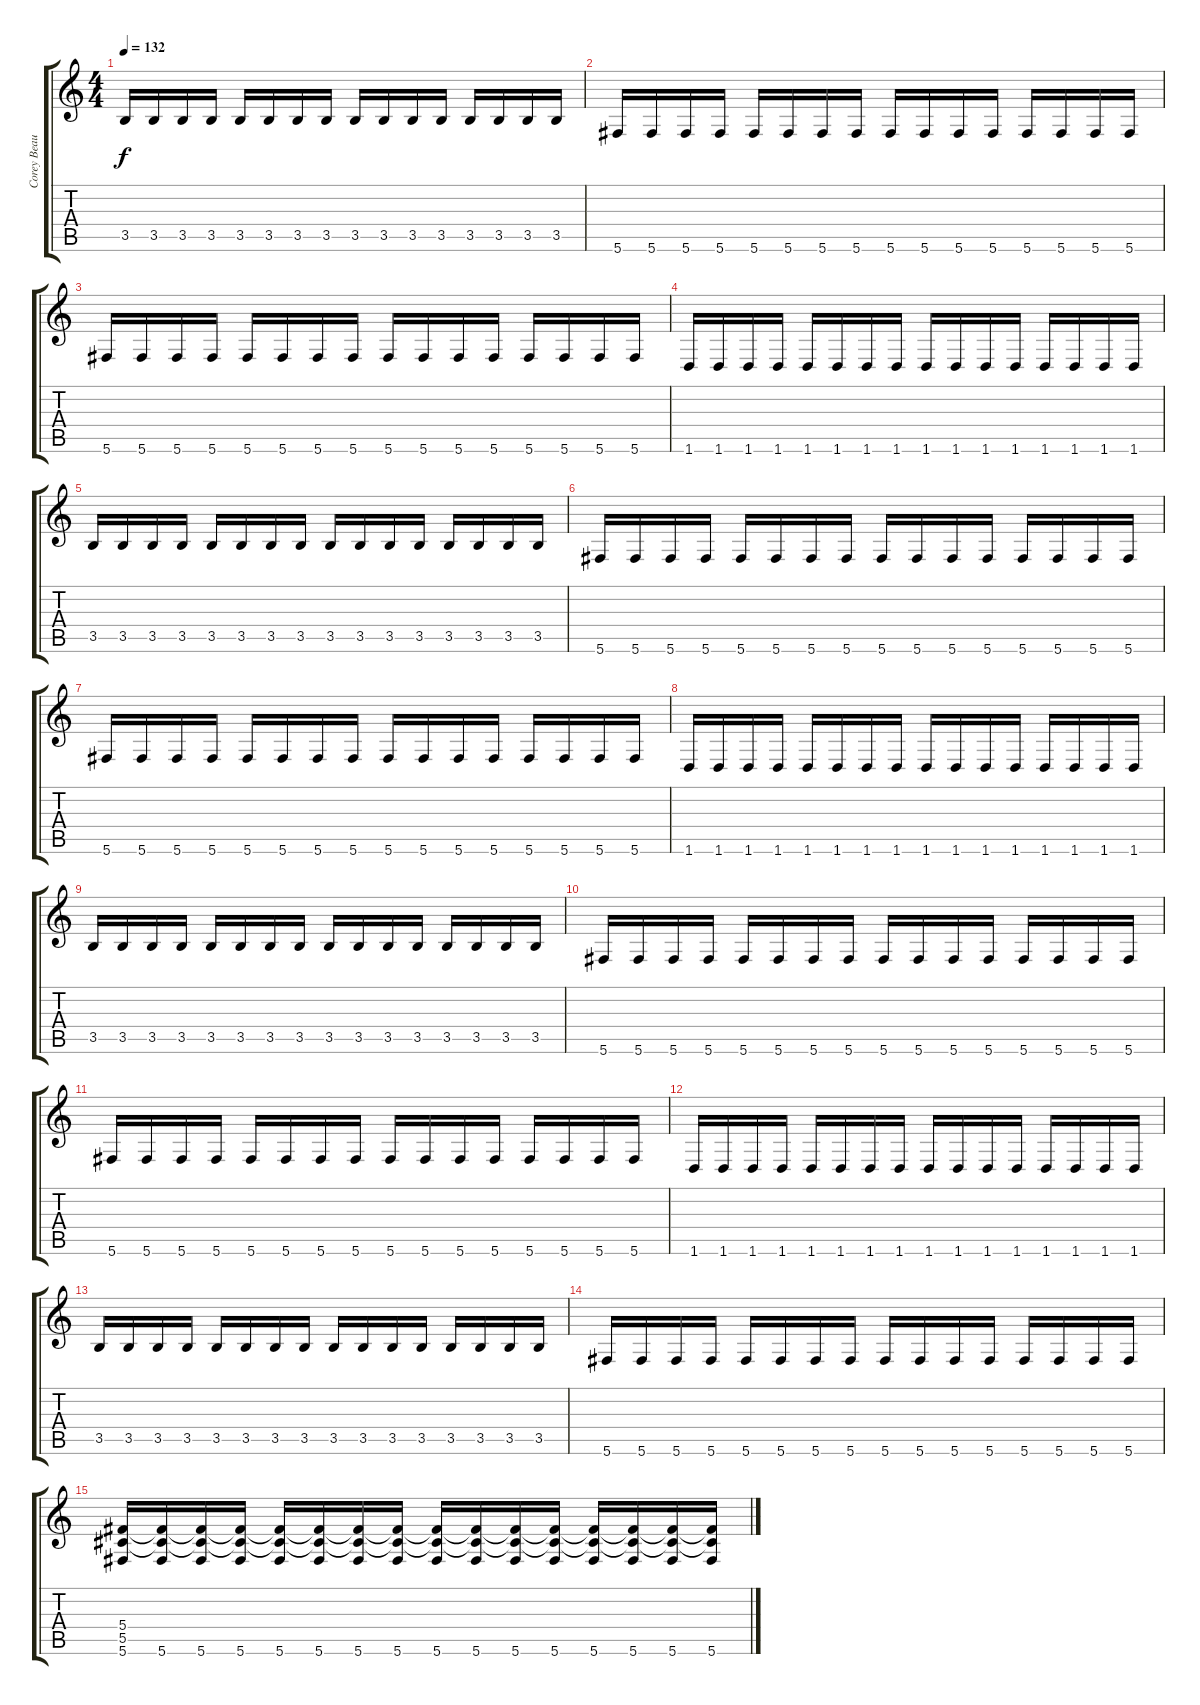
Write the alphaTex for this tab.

\track ("Corey Beaulieu" "Corey Beau") {instrument overdrivenguitar}
\staff {score tabs}
\tuning (Eb4 Bb3 Gb3 Db3 Ab2 Db2) {hide}
\ts (4 4)
\tempo 132
\clef g2
\ks c
3.5.16{dy f} 3.5.16 3.5.16 3.5.16 3.5.16 3.5.16 3.5.16 3.5.16 3.5.16 3.5.16 3.5.16 3.5.16 3.5.16 3.5.16 3.5.16 3.5.16 |
5.6.16 5.6.16 5.6.16 5.6.16 5.6.16 5.6.16 5.6.16 5.6.16 5.6.16 5.6.16 5.6.16 5.6.16 5.6.16 5.6.16 5.6.16 5.6.16 |
5.6.16 5.6.16 5.6.16 5.6.16 5.6.16 5.6.16 5.6.16 5.6.16 5.6.16 5.6.16 5.6.16 5.6.16 5.6.16 5.6.16 5.6.16 5.6.16 |
1.6.16 1.6.16 1.6.16 1.6.16 1.6.16 1.6.16 1.6.16 1.6.16 1.6.16 1.6.16 1.6.16 1.6.16 1.6.16 1.6.16 1.6.16 1.6.16 |
3.5.16 3.5.16 3.5.16 3.5.16 3.5.16 3.5.16 3.5.16 3.5.16 3.5.16 3.5.16 3.5.16 3.5.16 3.5.16 3.5.16 3.5.16 3.5.16 |
5.6.16 5.6.16 5.6.16 5.6.16 5.6.16 5.6.16 5.6.16 5.6.16 5.6.16 5.6.16 5.6.16 5.6.16 5.6.16 5.6.16 5.6.16 5.6.16 |
5.6.16 5.6.16 5.6.16 5.6.16 5.6.16 5.6.16 5.6.16 5.6.16 5.6.16 5.6.16 5.6.16 5.6.16 5.6.16 5.6.16 5.6.16 5.6.16 |
1.6.16 1.6.16 1.6.16 1.6.16 1.6.16 1.6.16 1.6.16 1.6.16 1.6.16 1.6.16 1.6.16 1.6.16 1.6.16 1.6.16 1.6.16 1.6.16 |
3.5.16 3.5.16 3.5.16 3.5.16 3.5.16 3.5.16 3.5.16 3.5.16 3.5.16 3.5.16 3.5.16 3.5.16 3.5.16 3.5.16 3.5.16 3.5.16 |
5.6.16 5.6.16 5.6.16 5.6.16 5.6.16 5.6.16 5.6.16 5.6.16 5.6.16 5.6.16 5.6.16 5.6.16 5.6.16 5.6.16 5.6.16 5.6.16 |
5.6.16 5.6.16 5.6.16 5.6.16 5.6.16 5.6.16 5.6.16 5.6.16 5.6.16 5.6.16 5.6.16 5.6.16 5.6.16 5.6.16 5.6.16 5.6.16 |
1.6.16 1.6.16 1.6.16 1.6.16 1.6.16 1.6.16 1.6.16 1.6.16 1.6.16 1.6.16 1.6.16 1.6.16 1.6.16 1.6.16 1.6.16 1.6.16 |
3.5.16 3.5.16 3.5.16 3.5.16 3.5.16 3.5.16 3.5.16 3.5.16 3.5.16 3.5.16 3.5.16 3.5.16 3.5.16 3.5.16 3.5.16 3.5.16 |
5.6.16 5.6.16 5.6.16 5.6.16 5.6.16 5.6.16 5.6.16 5.6.16 5.6.16 5.6.16 5.6.16 5.6.16 5.6.16 5.6.16 5.6.16 5.6.16 |
(5.4 5.5 5.6).16 (5.4{t} 5.5{t} 5.6).16 (5.4{t} 5.5{t} 5.6).16 (5.4{t} 5.5{t} 5.6).16 (5.4{t} 5.5{t} 5.6).16 (5.4{t} 5.5{t} 5.6).16 (5.4{t} 5.5{t} 5.6).16 (5.4{t} 5.5{t} 5.6).16 (5.4{t} 5.5{t} 5.6).16 (5.4{t} 5.5{t} 5.6).16 (5.4{t} 5.5{t} 5.6).16 (5.4{t} 5.5{t} 5.6).16 (5.4{t} 5.5{t} 5.6).16 (5.4{t} 5.5{t} 5.6).16 (5.4{t} 5.5{t} 5.6).16 (5.4{t} 5.5{t} 5.6).16
